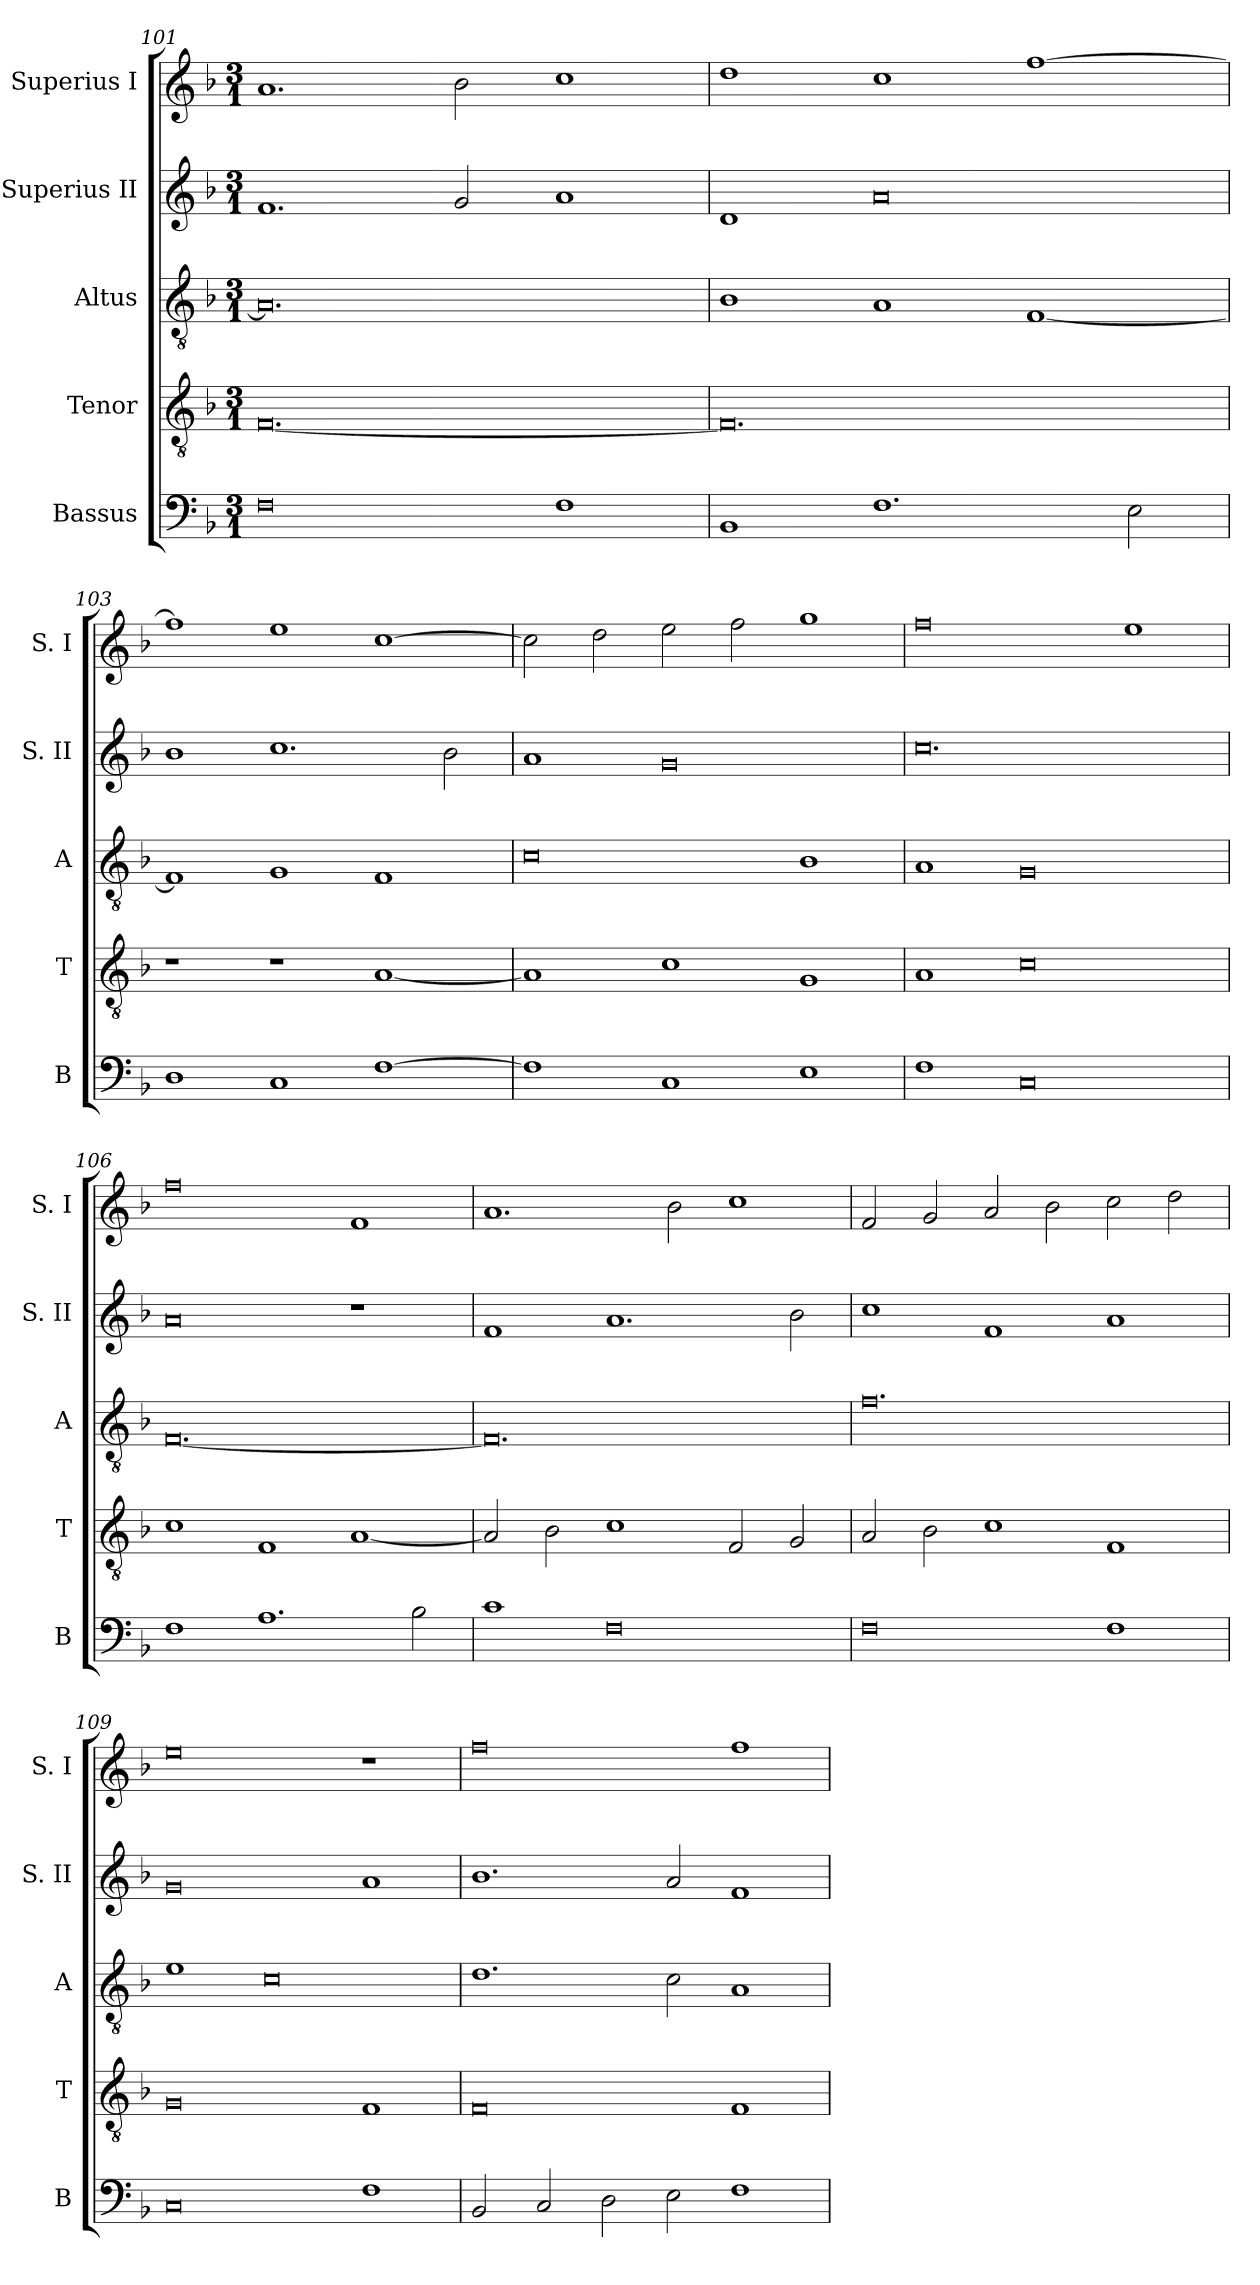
**kern	**kern	**kern	**kern	**kern
*part5	*part4	*part3	*part2	*part1
*staff5	*staff4	*staff3	*staff2	*staff1
*I"Bassus	*I"Tenor	*I"Altus	*I"Superius II	*I"Superius I
*I'B	*I'T	*I'A	*I'S. II	*I'S. I
*clefF4	*clefGv2	*clefGv2	*clefG2	*clefG2
*k[b-]	*k[b-]	*k[b-]	*k[b-]	*k[b-]
*F:	*F:	*F:	*F:	*F:
*M3/1	*M3/1	*M3/1	*M3/1	*M3/1
=101	=101	=101	=101	=101
0F	[0.F	0.A]	1.f	1.a
.	.	.	2g	2b-
1F	.	.	1a	1cc
=102	=102	=102	=102	=102
1BB-	0.F]	1B-	1d	1dd
1.F	.	1A	0a	1cc
.	.	[1F	.	[1ff
2E	.	.	.	.
=103	=103	=103	=103	=103
1D	1r	1F]	1b-	1ff]
1C	1r	1G	1.cc	1ee
[1F	[1A	1F	.	[1cc
.	.	.	2b-	.
=104	=104	=104	=104	=104
1F]	1A]	0c	1a	2cc]
.	.	.	.	2dd
1C	1c	.	0g	2ee
.	.	.	.	2ff
1E	1G	1B-	.	1gg
=105	=105	=105	=105	=105
1F	1A	1A	0.cc	0ff
0C	0c	0G	.	.
.	.	.	.	1ee
=106	=106	=106	=106	=106
1F	1c	[0.F	0a	0ff
1.A	1F	.	.	.
.	[1A	.	1r	1f
2B-	.	.	.	.
=107	=107	=107	=107	=107
1c	2A]	0.F]	1f	1.a
.	2B-	.	.	.
0F	1c	.	1.a	.
.	.	.	.	2b-
.	2F	.	.	1cc
.	2G	.	2b-	.
=108	=108	=108	=108	=108
0F	2A	0.f	1cc	2f
.	2B-	.	.	2g
.	1c	.	1f	2a
.	.	.	.	2b-
1F	1F	.	1a	2cc
.	.	.	.	2dd
=109	=109	=109	=109	=109
0C	0G	1e	0g	0ee
.	.	0c	.	.
1F	1F	.	1a	1r
=110	=110	=110	=110	=110
2BB-	0F	1.d	1.b-	0ff
2C	.	.	.	.
2D	.	.	.	.
2E	.	2c	2a	.
1F	1F	1A	1f	1ff
=	=	=	=	=
*-	*-	*-	*-	*-
